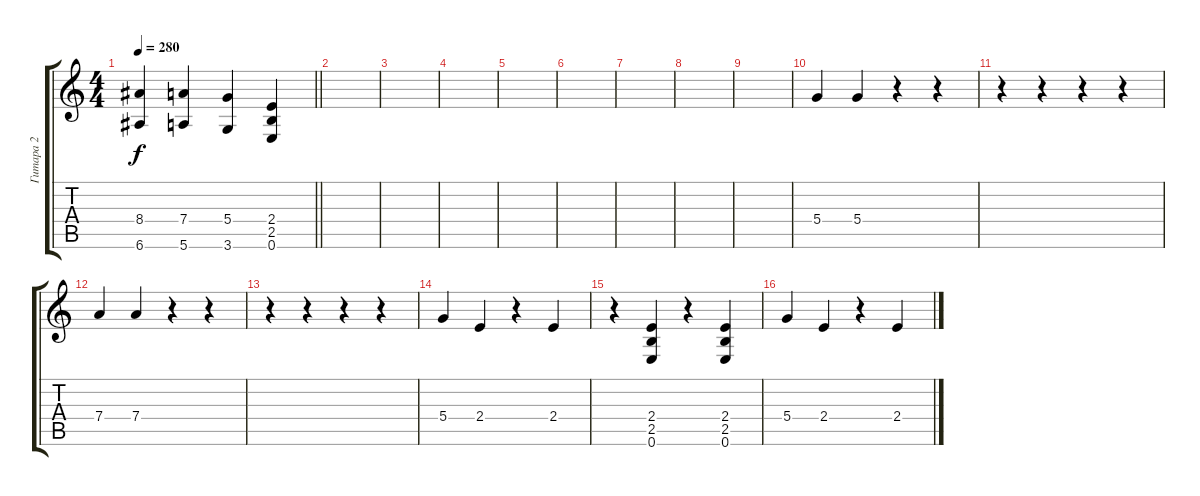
\track ("Гитара 2" "Гитара 2") {instrument overdrivenguitar}
\staff {score tabs}
\tuning (E4 B3 G3 D3 A2 E2) {hide}
\ts (4 4)
\tempo 280
\clef g2
\barLineRight lightlight
\ks c
(8.4 6.6).4{dy f} (7.4 5.6).4 (5.4 3.6).4 (2.4 2.5 0.6).4 |
|
|
|
|
|
|
|
|
5.4.4 5.4.4 r.4 r.4 |
r.4 r.4 r.4 r.4 |
7.4.4 7.4.4 r.4 r.4 |
r.4 r.4 r.4 r.4 |
5.4.4 2.4.4 r.4 2.4.4 |
r.4 (2.4 2.5 0.6).4 r.4 (2.4 2.5 0.6).4 |
5.4.4 2.4.4 r.4 2.4.4
